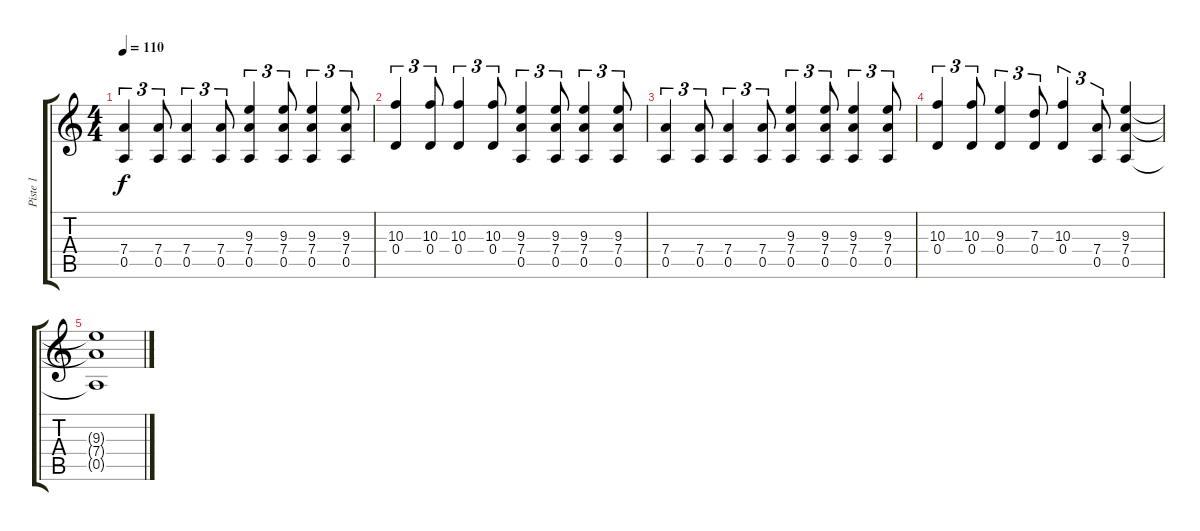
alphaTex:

\track ("Piste 1" "Piste 1") {instrument distortionguitar}
\staff {score tabs}
\tuning (E4 B3 G3 D3 A2 E2) {hide}
\ts (4 4)
\tempo 110
\clef g2
\ks c
(7.4 0.5).4{tu (3 2) dy f} (7.4 0.5).8{tu (3 2)} (7.4 0.5).4{tu (3 2)} (7.4 0.5).8{tu (3 2)} (9.3 7.4 0.5).4{tu (3 2)} (9.3 7.4 0.5).8{tu (3 2)} (9.3 7.4 0.5).4{tu (3 2)} (9.3 7.4 0.5).8{tu (3 2)} |
(10.3 0.4).4{tu (3 2)} (10.3 0.4).8{tu (3 2)} (10.3 0.4).4{tu (3 2)} (10.3 0.4).8{tu (3 2)} (9.3 7.4 0.5).4{tu (3 2)} (9.3 7.4 0.5).8{tu (3 2)} (9.3 7.4 0.5).4{tu (3 2)} (9.3 7.4 0.5).8{tu (3 2)} |
(7.4 0.5).4{tu (3 2)} (7.4 0.5).8{tu (3 2)} (7.4 0.5).4{tu (3 2)} (7.4 0.5).8{tu (3 2)} (9.3 7.4 0.5).4{tu (3 2)} (9.3 7.4 0.5).8{tu (3 2)} (9.3 7.4 0.5).4{tu (3 2)} (9.3 7.4 0.5).8{tu (3 2)} |
(10.3 0.4).4{tu (3 2)} (10.3 0.4).8{tu (3 2)} (9.3 0.4).4{tu (3 2)} (7.3 0.4).8{tu (3 2)} (10.3 0.4).4{tu (3 2)} (7.4 0.5).8{tu (3 2)} (9.3 7.4 0.5).4 |
(9.3{t} 7.4{t} 0.5{t}).1
